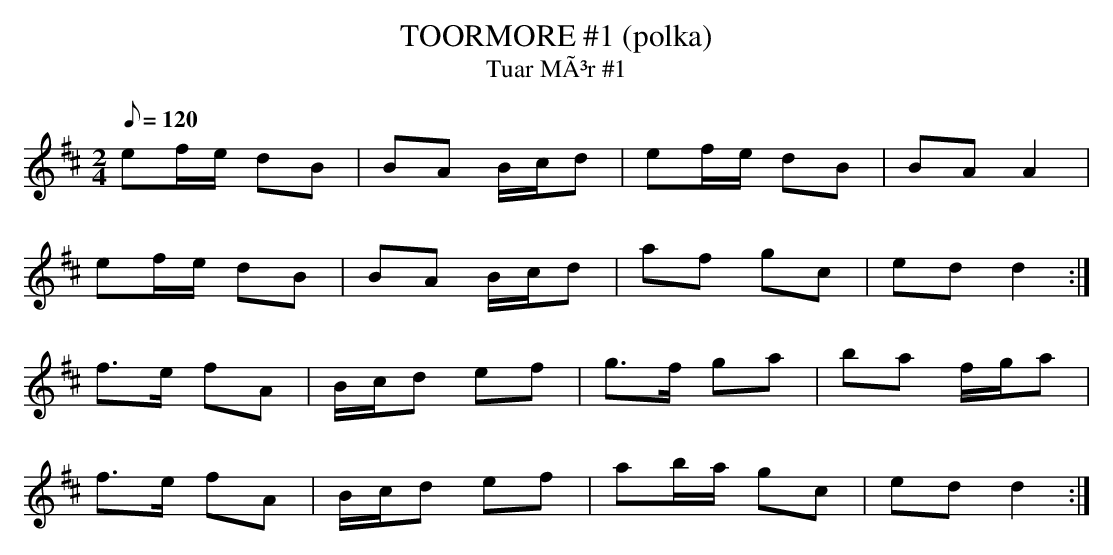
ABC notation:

X:1
T:TOORMORE #1 (polka)
T:Tuar MÃ³r #1
L:1/8
M:2/4
Q:120
K:D
ef/e/ dB|BA B/c/d|ef/e/ dB|BA A2|
ef/e/ dB|BA B/c/d|af gc|edd2 :|
f>e fA|B/c/d ef|g>f ga|ba f/g/a|
f>e fA|B/c/d ef|ab/a/ gc|edd2 :|
